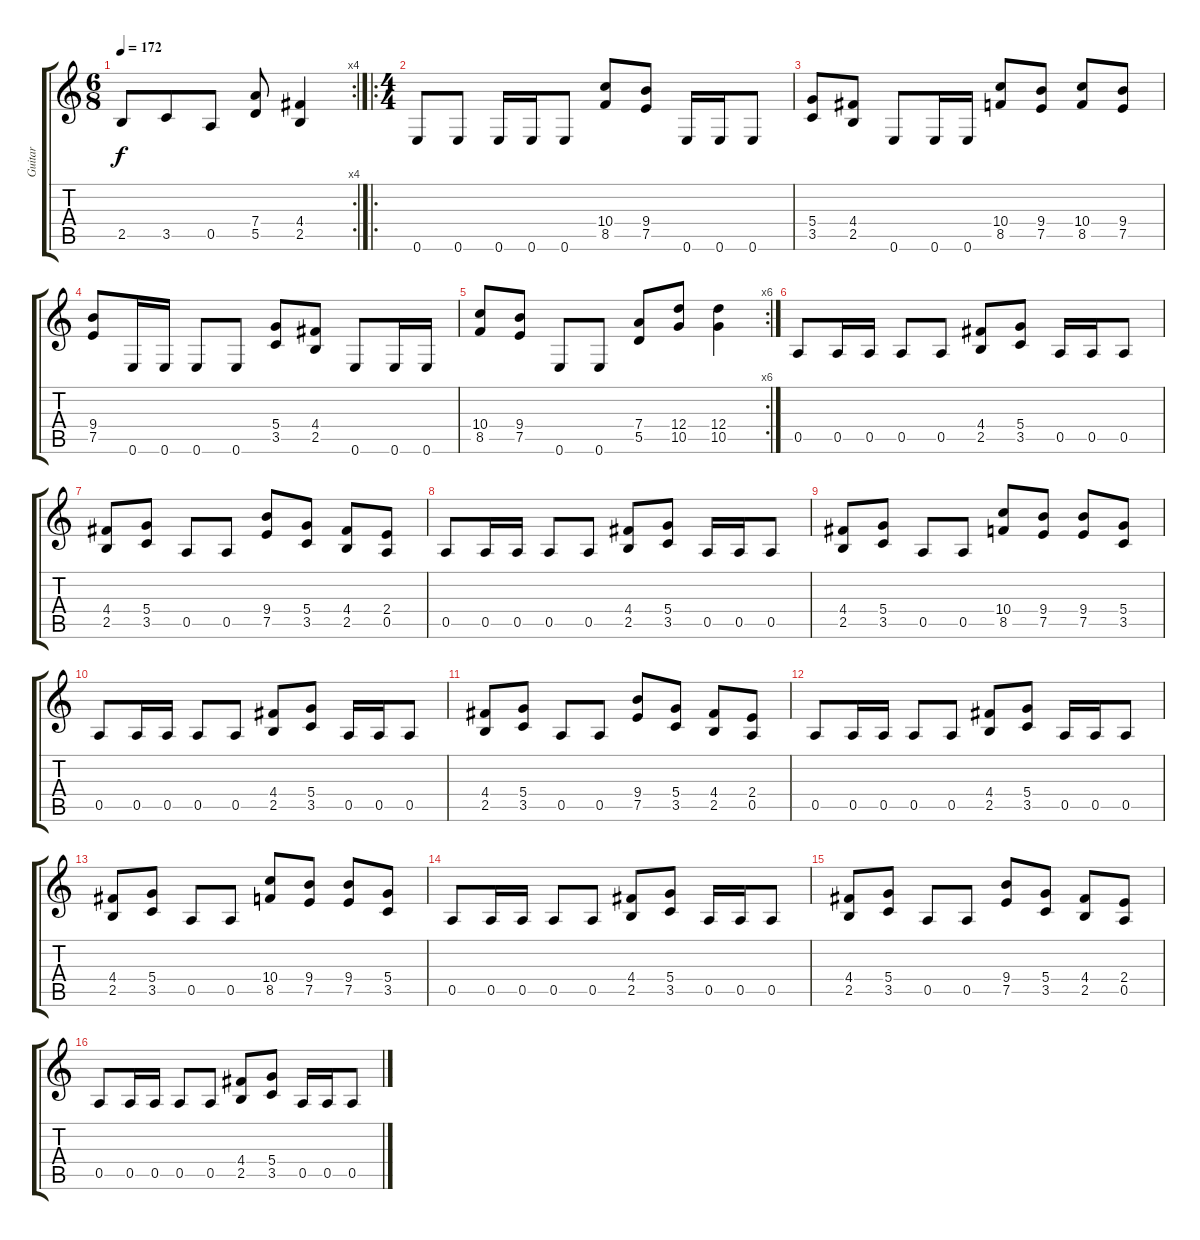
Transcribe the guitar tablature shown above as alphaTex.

\track ("Guitar" "Guitar") {instrument distortionguitar}
\staff {score tabs}
\tuning (E4 B3 G3 D3 A2 E2) {hide}
\rc 4
\ts (6 8)
\tempo 172
\clef g2
\ks c
2.5.8{dy f} 3.5.8 0.5.8 (7.4 5.5).8 (4.4 2.5).4 |
\ro
\ts (4 4)
0.6.8 0.6.8 0.6.16 0.6.16 0.6.8 (10.4 8.5).8 (9.4 7.5).8 0.6.16 0.6.16 0.6.8 |
(5.4 3.5).8 (4.4 2.5).8 0.6.8 0.6.16 0.6.16 (10.4 8.5).8 (9.4 7.5).8 (10.4 8.5).8 (9.4 7.5).8 |
(9.4 7.5).8 0.6.16 0.6.16 0.6.8 0.6.8 (5.4 3.5).8 (4.4 2.5).8 0.6.8 0.6.16 0.6.16 |
\rc 6
(10.4 8.5).8 (9.4 7.5).8 0.6.8 0.6.8 (7.4 5.5).8 (12.4 10.5).8 (12.4 10.5).4 |
0.5.8 0.5.16 0.5.16 0.5.8 0.5.8 (4.4 2.5).8 (5.4 3.5).8 0.5.16 0.5.16 0.5.8 |
(4.4 2.5).8 (5.4 3.5).8 0.5.8 0.5.8 (9.4 7.5).8 (5.4 3.5).8 (4.4 2.5).8 (2.4 0.5).8 |
0.5.8 0.5.16 0.5.16 0.5.8 0.5.8 (4.4 2.5).8 (5.4 3.5).8 0.5.16 0.5.16 0.5.8 |
(4.4 2.5).8 (5.4 3.5).8 0.5.8 0.5.8 (10.4 8.5).8 (9.4 7.5).8 (9.4 7.5).8 (5.4 3.5).8 |
0.5.8 0.5.16 0.5.16 0.5.8 0.5.8 (4.4 2.5).8 (5.4 3.5).8 0.5.16 0.5.16 0.5.8 |
(4.4 2.5).8 (5.4 3.5).8 0.5.8 0.5.8 (9.4 7.5).8 (5.4 3.5).8 (4.4 2.5).8 (2.4 0.5).8 |
0.5.8 0.5.16 0.5.16 0.5.8 0.5.8 (4.4 2.5).8 (5.4 3.5).8 0.5.16 0.5.16 0.5.8 |
(4.4 2.5).8 (5.4 3.5).8 0.5.8 0.5.8 (10.4 8.5).8 (9.4 7.5).8 (9.4 7.5).8 (5.4 3.5).8 |
0.5.8 0.5.16 0.5.16 0.5.8 0.5.8 (4.4 2.5).8 (5.4 3.5).8 0.5.16 0.5.16 0.5.8 |
(4.4 2.5).8 (5.4 3.5).8 0.5.8 0.5.8 (9.4 7.5).8 (5.4 3.5).8 (4.4 2.5).8 (2.4 0.5).8 |
0.5.8 0.5.16 0.5.16 0.5.8 0.5.8 (4.4 2.5).8 (5.4 3.5).8 0.5.16 0.5.16 0.5.8
